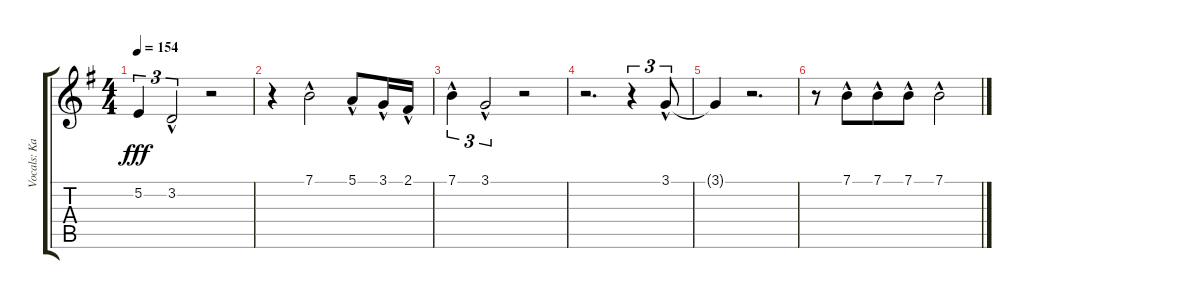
\track ("Vocals: Kal" "Vocals: Ka") {instrument lead2sawtooth}
\staff {score tabs}
\tuning (E4 B3 G3 D3 A2 E2) {hide}
\ts (4 4)
\tempo 154
\clef g2
\ks g
5.2{t}.4{tu (3 2) dy fff} 3.2{hac}.2{tu (3 2)} r.2 |
r.4 7.1{hac}.2 5.1{hac}.8 3.1{hac}.16 2.1{hac}.16 |
7.1{hac}.4{tu (3 2)} 3.1{hac}.2{tu (3 2)} r.2 |
r.2{d} r.4{tu (3 2)} 3.1{hac}.8{tu (3 2)} |
3.1{t}.4 r.2{d} |
r.8 7.1{hac}.8{beam merge} 7.1{hac}.8 7.1{hac}.8 7.1{hac}.2
